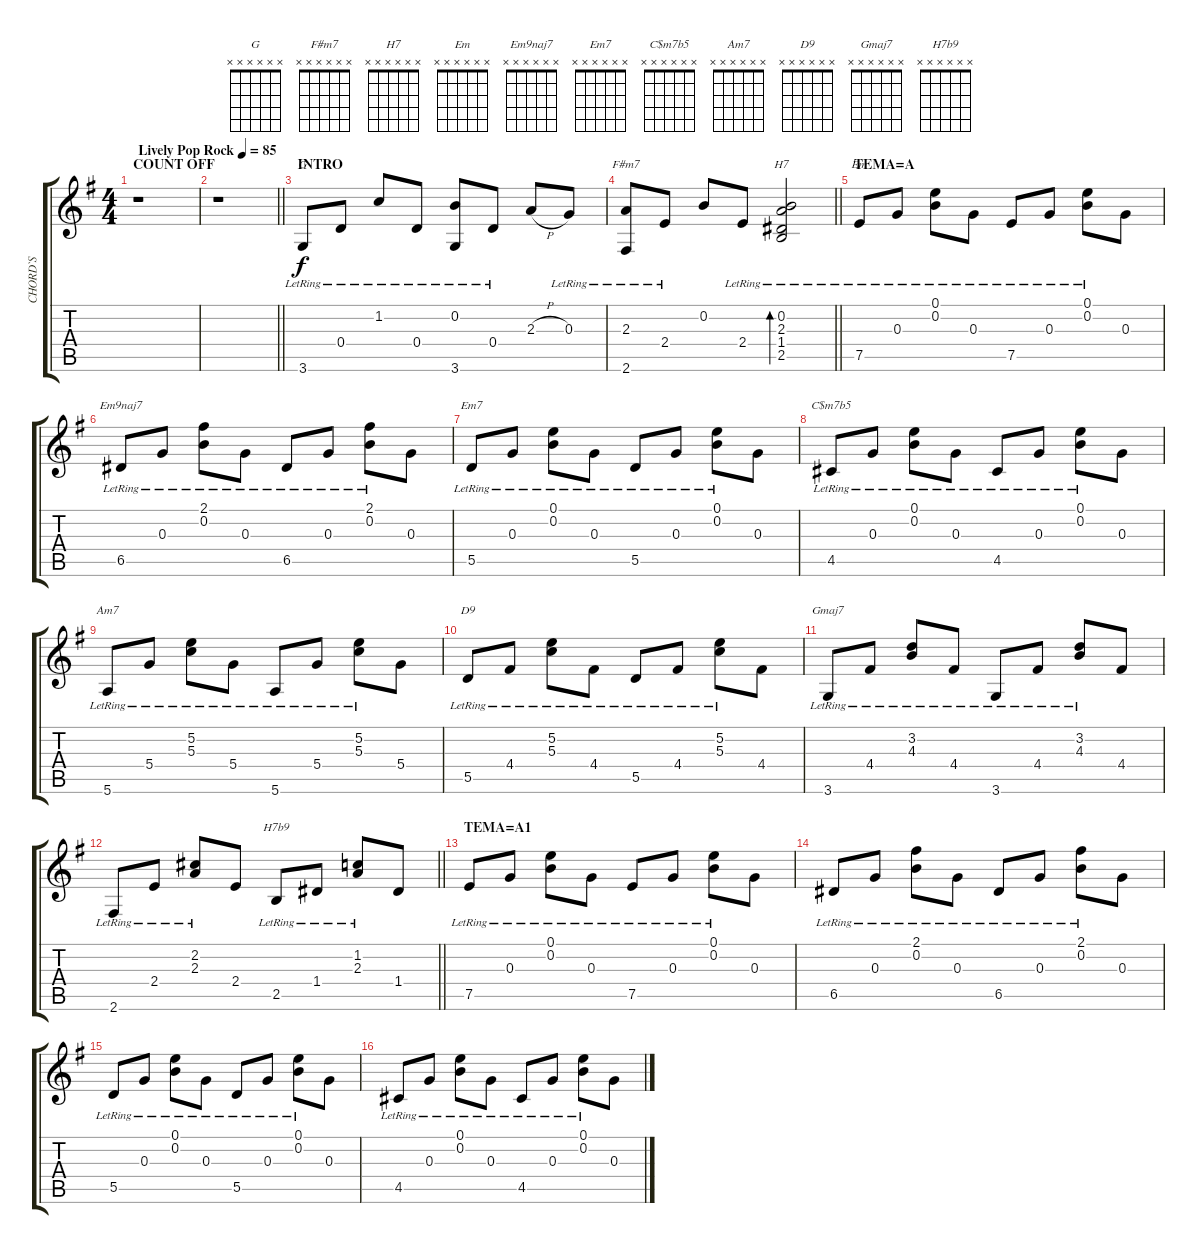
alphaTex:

\track ("CHORD`S" "CHORD`S") {instrument acousticguitarnylon}
\staff {score tabs}
\tuning (E4 B3 G3 D3 A2 E2) {hide}
\chord ("G" x x x x x x)
\chord ("F#m7" x x x x x x)
\chord ("H7" x x x x x x)
\chord ("Em" x x x x x x)
\chord ("Em9naj7" x x x x x x)
\chord ("Em7" x x x x x x)
\chord ("C$m7b5" x x x x x x)
\chord ("Am7" x x x x x x)
\chord ("D9" x x x x x x)
\chord ("Gmaj7" x x x x x x)
\chord ("H7b9" x x x x x x)
\ts (4 4)
\section ("" "COUNT OFF")
\tempo (85 "Lively Pop Rock")
\clef g2
\ks g
r.1{dy f instrument acousticguitarnylon} |
\barLineRight lightlight
r.1 |
\section ("" "INTRO")
3.6{lr}.8{ch "G"} 0.4{lr}.8 1.2{lr}.8 0.4{lr}.8 (0.2{lr} 3.6{lr}).8 0.4{lr}.8 2.3{h}.8 0.3{lr}.8 |
\barLineRight lightlight
(2.3{lr} 2.6{lr}).8{ch "F#m7"} 2.4{lr}.8 0.2.8 2.4{lr}.8 (0.2{lr} 2.3{lr} 1.4{lr} 2.5{lr}).2{bd 480 ch "H7"} |
\section ("" "TEMA=A")
7.5{lr}.8{ch "Em"} 0.3{lr}.8 (0.1{lr} 0.2{lr}).8 0.3{lr}.8 7.5{lr}.8 0.3{lr}.8 (0.1{lr} 0.2{lr}).8 0.3.8 |
6.5{lr}.8{ch "Em9naj7"} 0.3{lr}.8 (2.1{lr} 0.2{lr}).8 0.3{lr}.8 6.5{lr}.8 0.3{lr}.8 (2.1{lr} 0.2{lr}).8 0.3.8 |
5.5{lr}.8{ch "Em7"} 0.3{lr}.8 (0.1{lr} 0.2{lr}).8 0.3{lr}.8 5.5{lr}.8 0.3{lr}.8 (0.1{lr} 0.2{lr}).8 0.3.8 |
4.5{lr}.8{ch "C$m7b5"} 0.3{lr}.8 (0.1{lr} 0.2{lr}).8 0.3{lr}.8 4.5{lr}.8 0.3{lr}.8 (0.1{lr} 0.2{lr}).8 0.3.8 |
5.6{lr}.8{ch "Am7"} 5.4{lr}.8 (5.2{lr} 5.3{lr}).8 5.4{lr}.8 5.6{lr}.8 5.4{lr}.8 (5.2{lr} 5.3{lr}).8 5.4.8 |
5.5{lr}.8{ch "D9"} 4.4{lr}.8 (5.2{lr} 5.3{lr}).8 4.4{lr}.8 5.5{lr}.8 4.4{lr}.8 (5.2{lr} 5.3{lr}).8 4.4.8 |
3.6{lr}.8{ch "Gmaj7"} 4.4{lr}.8 (3.2{lr} 4.3{lr}).8 4.4{lr}.8 3.6{lr}.8 4.4{lr}.8 (3.2{lr} 4.3{lr}).8 4.4.8 |
\barLineRight lightlight
2.6{lr}.8 2.4{lr}.8 (2.2{lr} 2.3{lr}).8 2.4.8 2.5{lr}.8{ch "H7b9"} 1.4{lr}.8 (1.2{lr} 2.3{lr}).8 1.4.8 |
\section ("" "TEMA=A1")
7.5{lr}.8 0.3{lr}.8 (0.1{lr} 0.2{lr}).8 0.3{lr}.8 7.5{lr}.8 0.3{lr}.8 (0.1{lr} 0.2{lr}).8 0.3.8 |
6.5{lr}.8 0.3{lr}.8 (2.1{lr} 0.2{lr}).8 0.3{lr}.8 6.5{lr}.8 0.3{lr}.8 (2.1{lr} 0.2{lr}).8 0.3.8 |
5.5{lr}.8 0.3{lr}.8 (0.1{lr} 0.2{lr}).8 0.3{lr}.8 5.5{lr}.8 0.3{lr}.8 (0.1{lr} 0.2{lr}).8 0.3.8 |
4.5{lr}.8 0.3{lr}.8 (0.1{lr} 0.2{lr}).8 0.3{lr}.8 4.5{lr}.8 0.3{lr}.8 (0.1{lr} 0.2{lr}).8 0.3.8
